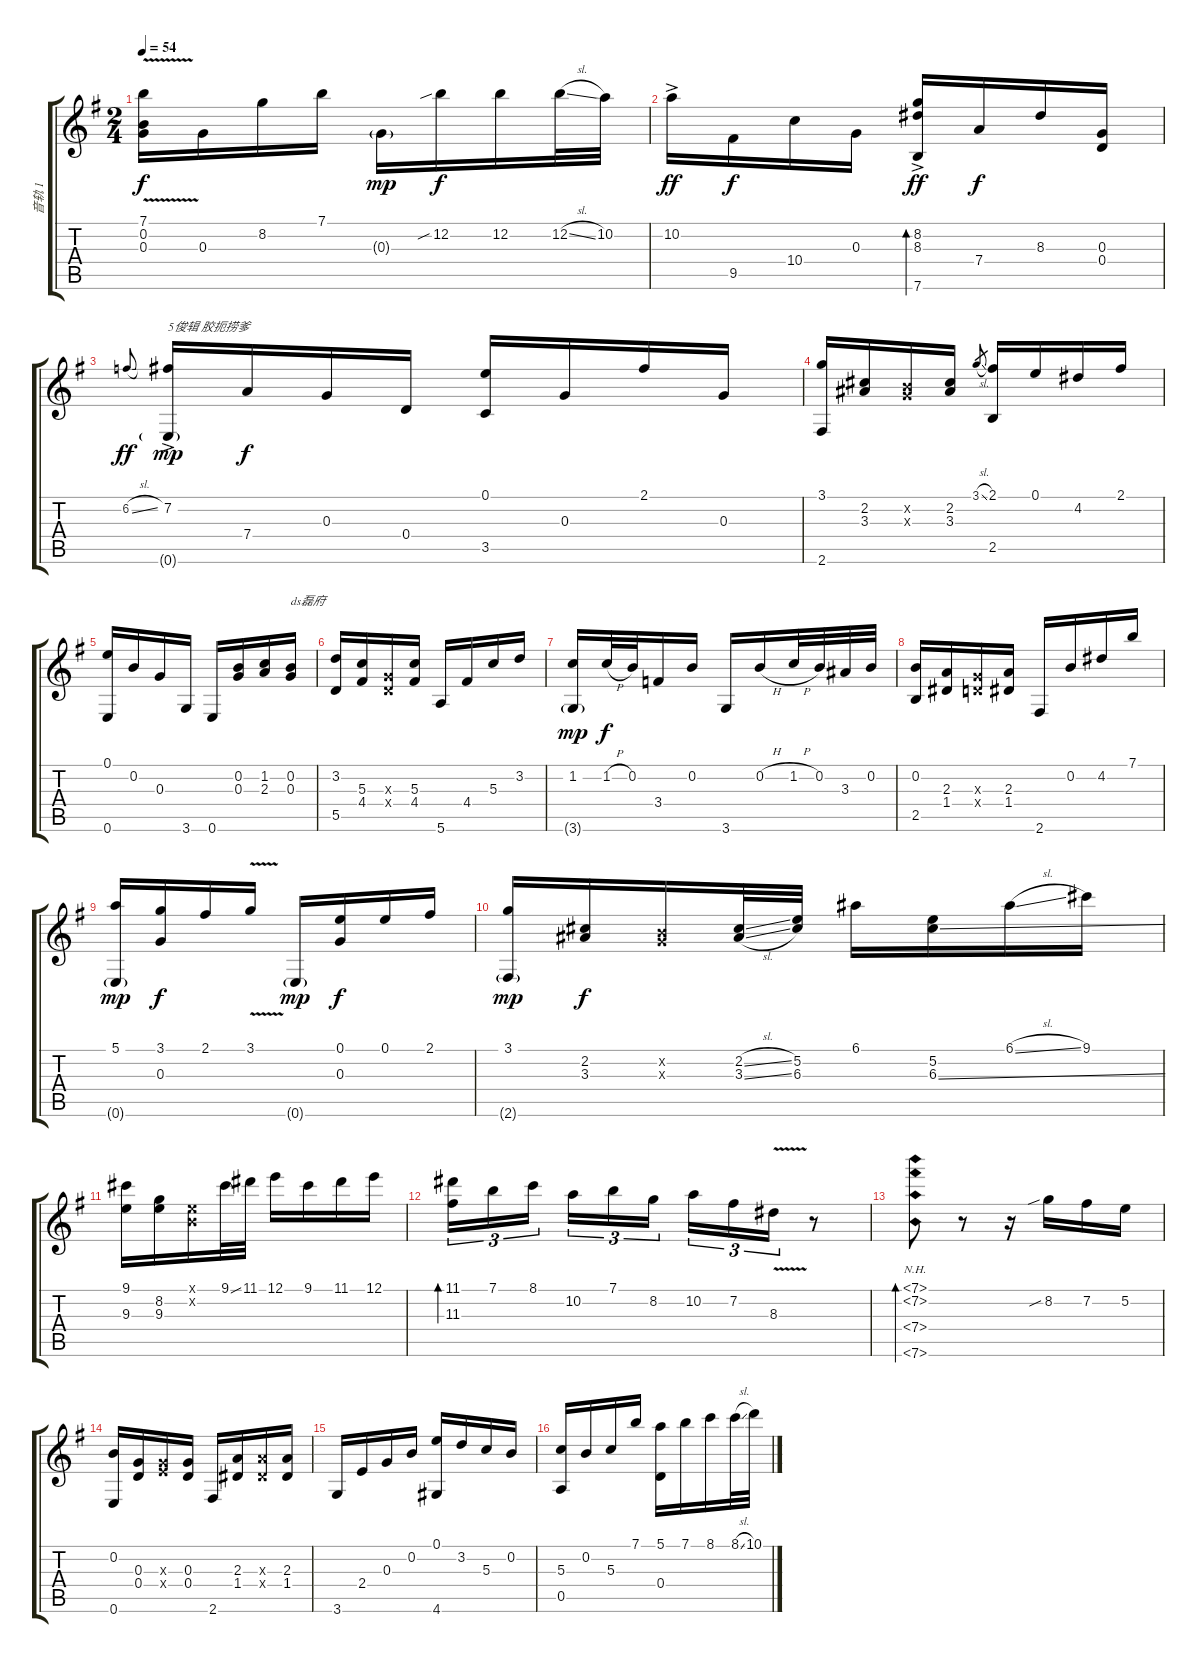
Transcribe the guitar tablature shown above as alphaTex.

\track ("音轨 1" "音轨 1") {instrument acousticguitarsteel}
\staff {score tabs}
\tuning (E4 B3 G3 D3 A2 E2) {hide}
\ts (2 4)
\tempo 54
\clef g2
\ks g
(7.1{v} 0.2 0.3).16{dy f} 0.3.16 8.2.16 7.1.16 0.3{g}.16{dy mp} 12.2{sib}.16{dy f} 12.2.16 12.2{sl}.32 10.2.32 |
10.2{ac}.16{dy ff} 9.5.16{dy f} 10.4.16 0.3.16 (8.2{ac} 8.3 7.6).16{bd 480 dy ff} 7.4.16{dy f} 8.3.16 (0.3 0.4).16 |
6.2{sl}.8{gr onbeat dy ff} (7.2{ac} 0.6{g}).16{txt "5俊辑 胶扼捞爹" dy mp} 7.4.16{dy f} 0.3.16 0.4.16 (0.1 3.5).16 0.3.16 2.1.16 0.3.16 |
(3.1 2.6).16 (2.2 3.3).16 (0.2{x} 0.3{x}).16 (2.2 3.3).16 3.1{sl}.8{gr} (2.1 2.5).16 0.1.16 4.2.16 2.1.16 |
(0.1 0.6).16 0.2.16 0.3.16 3.6.16 0.6.16 (0.2 0.3).16 (1.2 2.3).16 (0.2 0.3).16{txt "ds磊府"} |
(3.2 5.5).16 (5.3 4.4).16 (0.3{x} 0.4{x}).16 (5.3 4.4).16 5.6.16 4.4.16 5.3.16 3.2.16 |
(1.2 3.6{g}).16{dy mp} 1.2{h}.32{dy f} 0.2.32 3.4.16 0.2.16 3.6.16 0.2{h}.16 1.2{h}.32 0.2.32 3.3.32 0.2.32 |
(0.2 2.5).16 (2.3 1.4).16 (0.3{x} 0.4{x}).16 (2.3 1.4).16 2.6.16 0.2.16 4.2.16 7.1.16 |
(5.1 0.6{g}).16{dy mp} (3.1 0.3).16{dy f} 2.1.16 3.1{v}.16 0.6{g}.16{dy mp} (0.1 0.3).16{dy f} 0.1.16 2.1.16 |
(3.1 2.6{g}).16{dy mp} (2.2 3.3).16{dy f} (0.2{x} 0.3{x}).16 (2.2{sl} 3.3{sl}).32 (5.2 6.3).32 6.1.16 (5.2 6.3{ss}).16 6.1{sl}.16 9.1.16 |
(9.1 9.3).16 (8.2 9.3).16 (0.1{x} 0.2{x}).16 9.1{ss}.32 11.1.32 12.1.16 9.1.16 11.1.16 12.1.16 |
(11.1 11.3).16{tu (3 2) bd 480} 7.1.16{tu (3 2)} 8.1.16{tu (3 2) beam splitsecondary} 10.2.16{tu (3 2)} 7.1.16{tu (3 2)} 8.2.16{tu (3 2)} 10.2.16{tu (3 2)} 7.2.16{tu (3 2)} 8.3{v}.16{tu (3 2)} r.8 |
(7.1{nh} 7.2{nh} 7.4{nh} 7.6{nh}).8{bd 480} r.8 r.16 8.2{sib}.16 7.2.16 5.2.16 |
(0.2 0.6).16 (0.3 0.4).16 (0.3{x} 2.4{x}).16 (0.3 0.4).16 2.6.16 (2.3 1.4).16 (2.3{x} 1.4{x}).16 (2.3 1.4).16 |
3.6.16 2.4.16 0.3.16 0.2.16 (0.1 4.6).16 3.2.16 5.3.16 0.2.16 |
(5.3 0.5).16 0.2.16 5.3.16 7.1.16 (5.1 0.4).16 7.1.16 8.1.16 8.1{sl}.32 10.1.32
